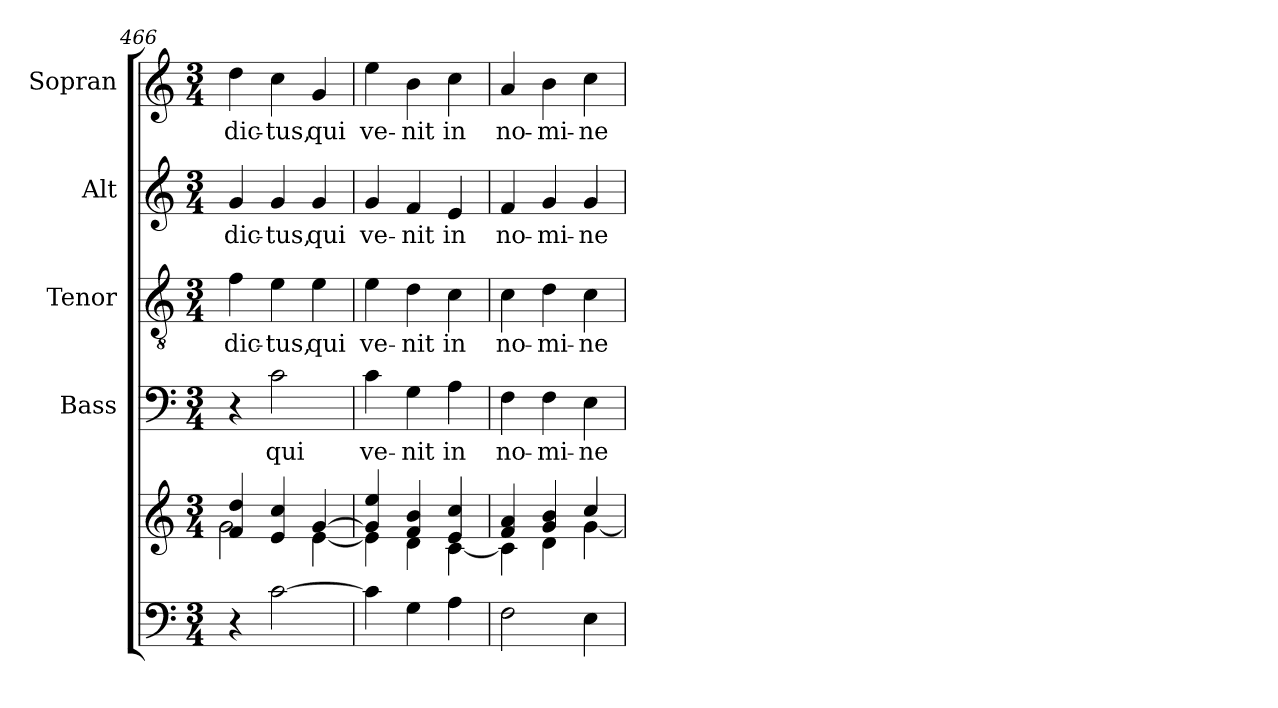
**kern	**kern	**kern	**text	**kern	**text	**kern	**text	**kern	**text
*part5	*part5	*part4	*part4	*part3	*part3	*part2	*part2	*part1	*part1
*staff6	*staff5	*staff4	*staff4	*staff3	*staff3	*staff2	*staff2	*staff1	*staff1
*	*	*I"Bass	*	*I"Tenor	*	*I"Alt	*	*I"Sopran	*
*	*	*I'B.	*	*I'T.	*	*I'A.	*	*I'S.	*
*clefF4	*clefG2	*clefF4	*	*clefGv2	*	*clefG2	*	*clefG2	*
*k[]	*k[]	*k[]	*	*k[]	*	*k[]	*	*k[]	*
*C:	*C:	*C:	*	*C:	*	*C:	*	*C:	*
*M3/4	*M3/4	*M3/4	*	*M3/4	*	*M3/4	*	*M3/4	*
=466	=466	=466	=466	=466	=466	=466	=466	=466	=466
*	*^	*	*	*	*	*	*	*	*
!	!	!	!	!	!	!LO:LY:b	!	!LO:LY:b	!	!LO:LY:b
4r	4f/ 4dd/	2g\	4r	.	4f\	-dic-	4g/	-dic-	4dd\	-dic-
!	!	!	!	!LO:LY:b	!	!LO:LY:b	!	!LO:LY:b	!	!LO:LY:b
[2c\	4e/ 4cc/	.	2c\	qui	4e\	-tus,	4g/	-tus,	4cc\	-tus,
!	!	!	!	!	!	!LO:LY:b	!	!LO:LY:b	!	!LO:LY:b
.	[>4g/	[<4e\	.	.	4e\	qui	4g/	qui	4g/	qui
=467	=467	=467	=467	=467	=467	=467	=467	=467	=467	=467
!	!	!	!	!LO:LY:b	!	!LO:LY:b	!	!LO:LY:b	!	!LO:LY:b
4c\]	4g/] 4ee/	4e\]	4c\	ve-	4e\	ve-	4g/	ve-	4ee\	ve-
!	!	!	!	!LO:LY:b	!	!LO:LY:b	!	!LO:LY:b	!	!LO:LY:b
4G\	4f/ 4b/	4d\	4G\	-nit	4d\	-nit	4f/	-nit	4b\	-nit
!	!	!	!	!LO:LY:b	!	!LO:LY:b	!	!LO:LY:b	!	!LO:LY:b
4A\	4e/ 4cc/	[<4c\	4A\	in	4c\	in	4e/	in	4cc\	in
=468	=468	=468	=468	=468	=468	=468	=468	=468	=468	=468
!	!	!	!	!LO:LY:b	!	!LO:LY:b	!	!LO:LY:b	!	!LO:LY:b
2F\	4f/ 4a/	4c\]	4F\	no-	4c\	no-	4f/	no-	4a/	no-
!	!	!	!	!LO:LY:b	!	!LO:LY:b	!	!LO:LY:b	!	!LO:LY:b
.	4g/ 4b/	4d\	4F\	-mi-	4d\	-mi-	4g/	-mi-	4b\	-mi-
!	!	!	!	!LO:LY:b	!	!LO:LY:b	!	!LO:LY:b	!	!LO:LY:b
4E\	4cc/	[<4g\	4E\	-ne	4c\	-ne	4g/	-ne	4cc\	-ne
*	*v	*v	*	*	*	*	*	*	*	*
=	=	=	=	=	=	=	=	=	=
*-	*-	*-	*-	*-	*-	*-	*-	*-	*-
